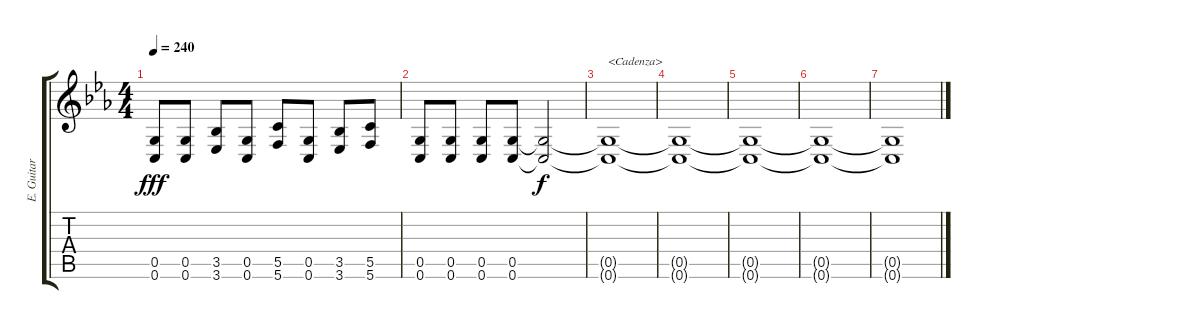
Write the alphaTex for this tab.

\track ("E. Guitar I" "E. Guitar ") {instrument overdrivenguitar}
\staff {score tabs}
\tuning (D4 A3 F3 C3 G2 C2) {hide}
\ts (4 4)
\tempo 240
\clef g2
\ks eb
(0.5 0.6).8{dy fff} (0.5 0.6).8 (3.5 3.6).8 (0.5 0.6).8 (5.5 5.6).8 (0.5 0.6).8 (3.5 3.6).8 (5.5 5.6).8 |
(0.5 0.6).8 (0.5 0.6).8 (0.5 0.6).8 (0.5 0.6).8 (0.5{t} 0.6{t}).2{dy f} |
(0.5{t} 0.6{t}).1{txt "<Cadenza>"} |
(0.5{t} 0.6{t}).1 |
(0.5{t} 0.6{t}).1 |
(0.5{t} 0.6{t}).1 |
(0.5{t} 0.6{t}).1
